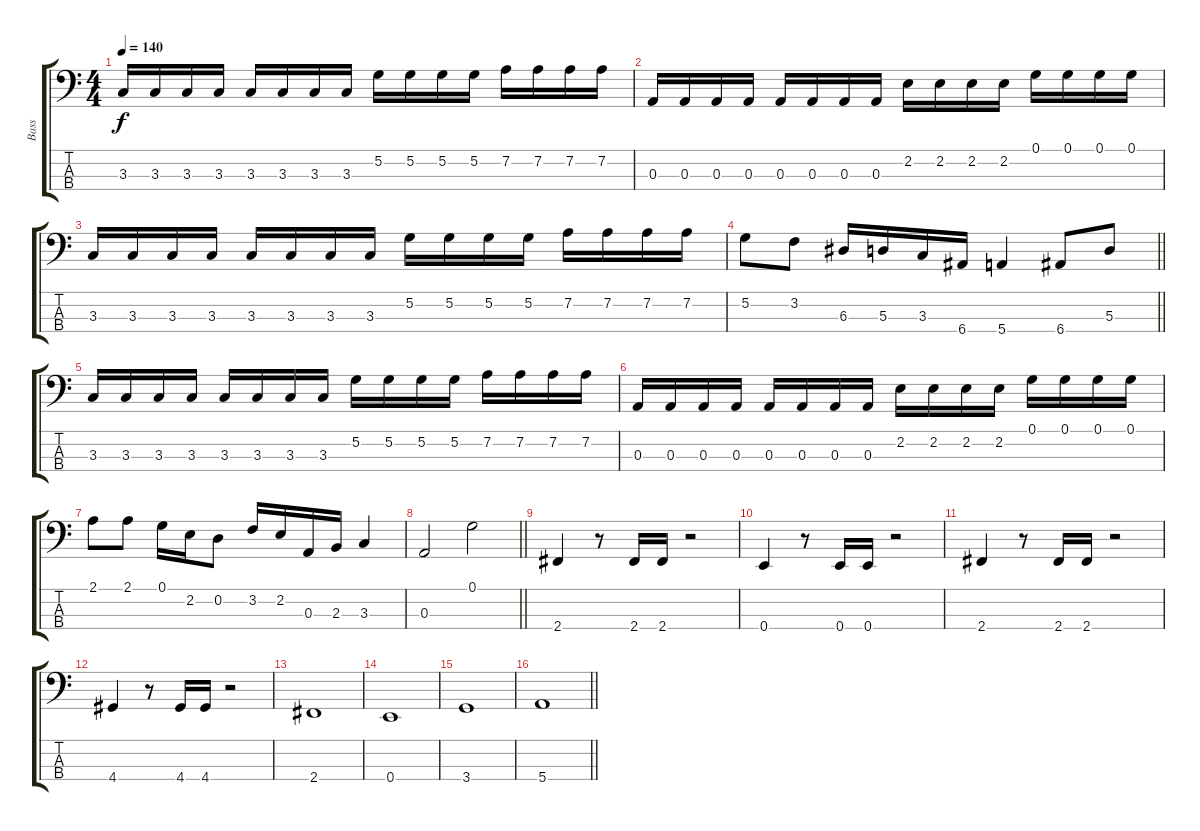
\track ("Bass" "Bass") {instrument electricbassfinger}
\staff {score tabs}
\tuning (G2 D2 A1 E1) {hide}
\ts (4 4)
\tempo 140
\clef f4
\ks c
3.3.16{dy f} 3.3.16 3.3.16 3.3.16 3.3.16 3.3.16 3.3.16 3.3.16 5.2.16 5.2.16 5.2.16 5.2.16 7.2.16 7.2.16 7.2.16 7.2.16 |
0.3.16 0.3.16 0.3.16 0.3.16 0.3.16 0.3.16 0.3.16 0.3.16 2.2.16 2.2.16 2.2.16 2.2.16 0.1.16 0.1.16 0.1.16 0.1.16 |
3.3.16 3.3.16 3.3.16 3.3.16 3.3.16 3.3.16 3.3.16 3.3.16 5.2.16 5.2.16 5.2.16 5.2.16 7.2.16 7.2.16 7.2.16 7.2.16 |
\barLineRight lightlight
5.2.8 3.2.8 6.3.16 5.3.16 3.3.16 6.4.16 5.4.4 6.4.8 5.3.8 |
3.3.16 3.3.16 3.3.16 3.3.16 3.3.16 3.3.16 3.3.16 3.3.16 5.2.16 5.2.16 5.2.16 5.2.16 7.2.16 7.2.16 7.2.16 7.2.16 |
0.3.16 0.3.16 0.3.16 0.3.16 0.3.16 0.3.16 0.3.16 0.3.16 2.2.16 2.2.16 2.2.16 2.2.16 0.1.16 0.1.16 0.1.16 0.1.16 |
2.1.8 2.1.8 0.1.16 2.2.16 0.2.8 3.2.16 2.2.16 0.3.16 2.3.16 3.3.4 |
\barLineRight lightlight
0.3.2 0.1.2 |
2.4.4 r.8 2.4.16 2.4.16 r.2 |
0.4.4 r.8 0.4.16 0.4.16 r.2 |
2.4.4 r.8 2.4.16 2.4.16 r.2 |
4.4.4 r.8 4.4.16 4.4.16 r.2 |
2.4.1 |
0.4.1 |
3.4.1 |
\barLineRight lightlight
5.4.1
